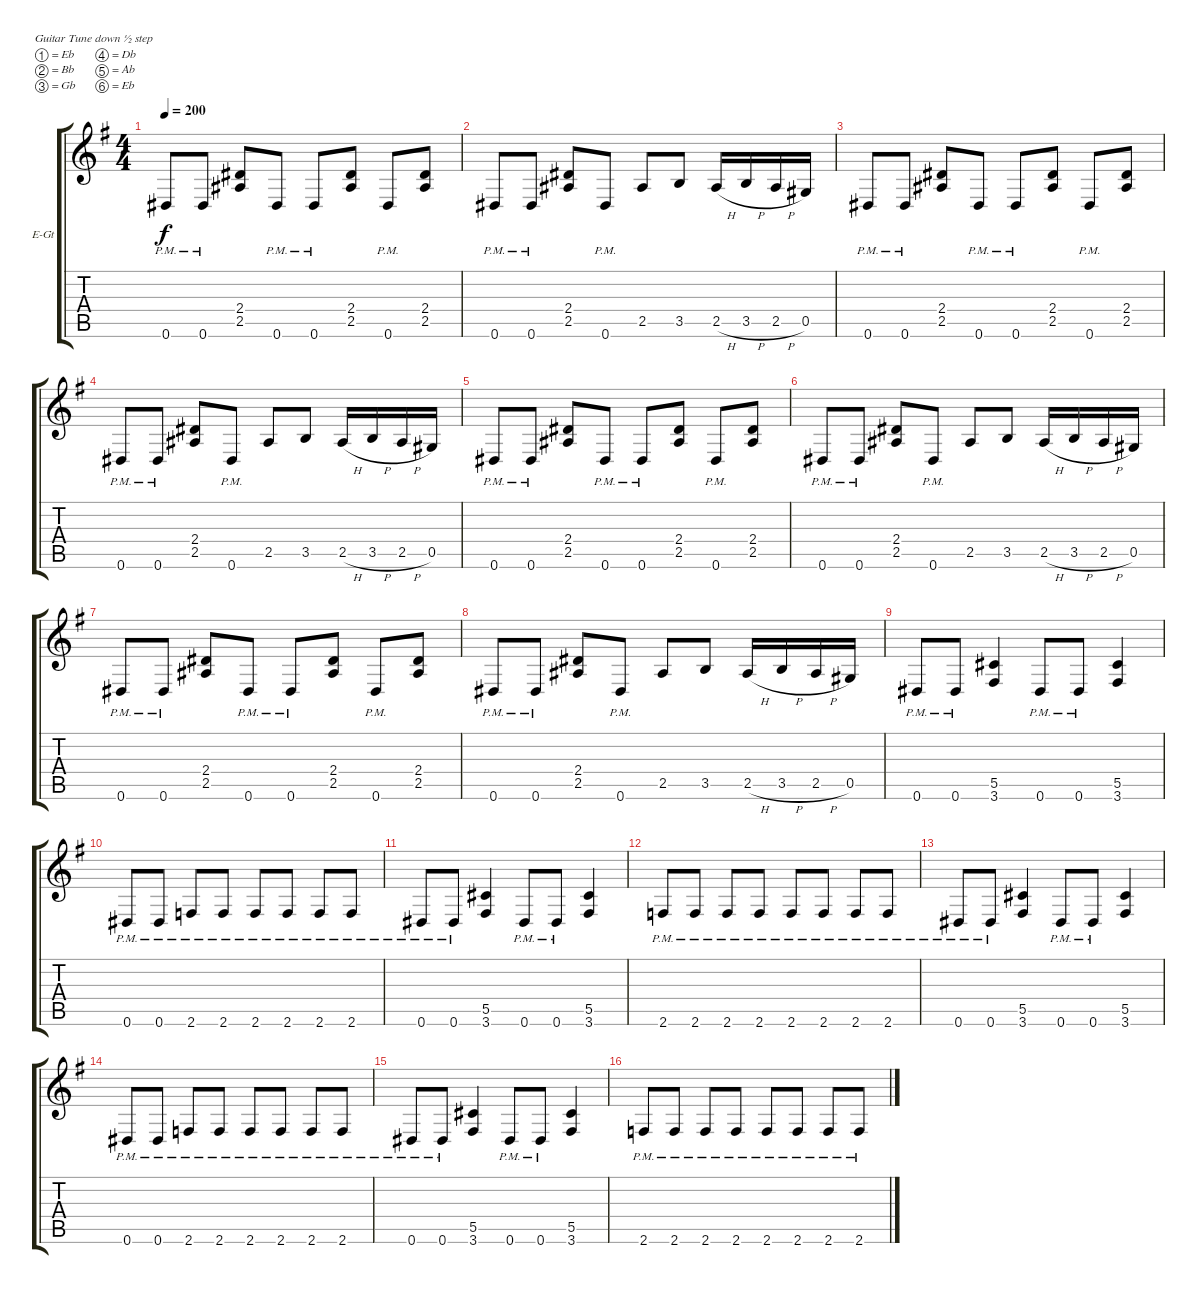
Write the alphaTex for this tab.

\bracketExtendMode groupsimilarinstruments
\firstSystemTrackNameOrientation horizontal
\otherSystemsTrackNameOrientation horizontal
\track ("Michael Paget" "E-Gt") {instrument distortionguitar}
\staff {score tabs}
\tuning (Eb4 Bb3 Gb3 Db3 Ab2 Eb2)
\ts (4 4)
\tempo 200
\clef g2
\ks g
0.6{pm}.8{dy f} 0.6{pm}.8 (2.4 2.5).8 0.6{pm}.8 0.6{pm}.8 (2.4 2.5).8 0.6{pm}.8 (2.4 2.5).8 |
0.6{pm}.8 0.6{pm}.8 (2.4 2.5).8 0.6{pm}.8 2.5.8 3.5.8 2.5{h}.16 3.5{h}.16 2.5{h}.16 0.5.16 |
0.6{pm}.8 0.6{pm}.8 (2.4 2.5).8 0.6{pm}.8 0.6{pm}.8 (2.4 2.5).8 0.6{pm}.8 (2.4 2.5).8 |
0.6{pm}.8 0.6{pm}.8 (2.4 2.5).8 0.6{pm}.8 2.5.8 3.5.8 2.5{h}.16 3.5{h}.16 2.5{h}.16 0.5.16 |
0.6{pm}.8 0.6{pm}.8 (2.4 2.5).8 0.6{pm}.8 0.6{pm}.8 (2.4 2.5).8 0.6{pm}.8 (2.4 2.5).8 |
0.6{pm}.8 0.6{pm}.8 (2.4 2.5).8 0.6{pm}.8 2.5.8 3.5.8 2.5{h}.16 3.5{h}.16 2.5{h}.16 0.5.16 |
0.6{pm}.8 0.6{pm}.8 (2.4 2.5).8 0.6{pm}.8 0.6{pm}.8 (2.4 2.5).8 0.6{pm}.8 (2.4 2.5).8 |
0.6{pm}.8 0.6{pm}.8 (2.4 2.5).8 0.6{pm}.8 2.5.8 3.5.8 2.5{h}.16 3.5{h}.16 2.5{h}.16 0.5.16 |
0.6{pm}.8 0.6{pm}.8 (5.5 3.6).4 0.6{pm}.8 0.6{pm}.8 (5.5 3.6).4 |
0.6{pm}.8 0.6{pm}.8 2.6{pm}.8 2.6{pm}.8 2.6{pm}.8 2.6{pm}.8 2.6{pm}.8 2.6{pm}.8 |
0.6{pm}.8 0.6{pm}.8 (5.5 3.6).4 0.6{pm}.8 0.6{pm}.8 (5.5 3.6).4 |
2.6{pm}.8 2.6{pm}.8 2.6{pm}.8 2.6{pm}.8 2.6{pm}.8 2.6{pm}.8 2.6{pm}.8 2.6{pm}.8 |
0.6{pm}.8 0.6{pm}.8 (5.5 3.6).4 0.6{pm}.8 0.6{pm}.8 (5.5 3.6).4 |
0.6{pm}.8 0.6{pm}.8 2.6{pm}.8 2.6{pm}.8 2.6{pm}.8 2.6{pm}.8 2.6{pm}.8 2.6{pm}.8 |
0.6{pm}.8 0.6{pm}.8 (5.5 3.6).4 0.6{pm}.8 0.6{pm}.8 (5.5 3.6).4 |
2.6{pm}.8 2.6{pm}.8 2.6{pm}.8 2.6{pm}.8 2.6{pm}.8 2.6{pm}.8 2.6{pm}.8 2.6{pm}.8
